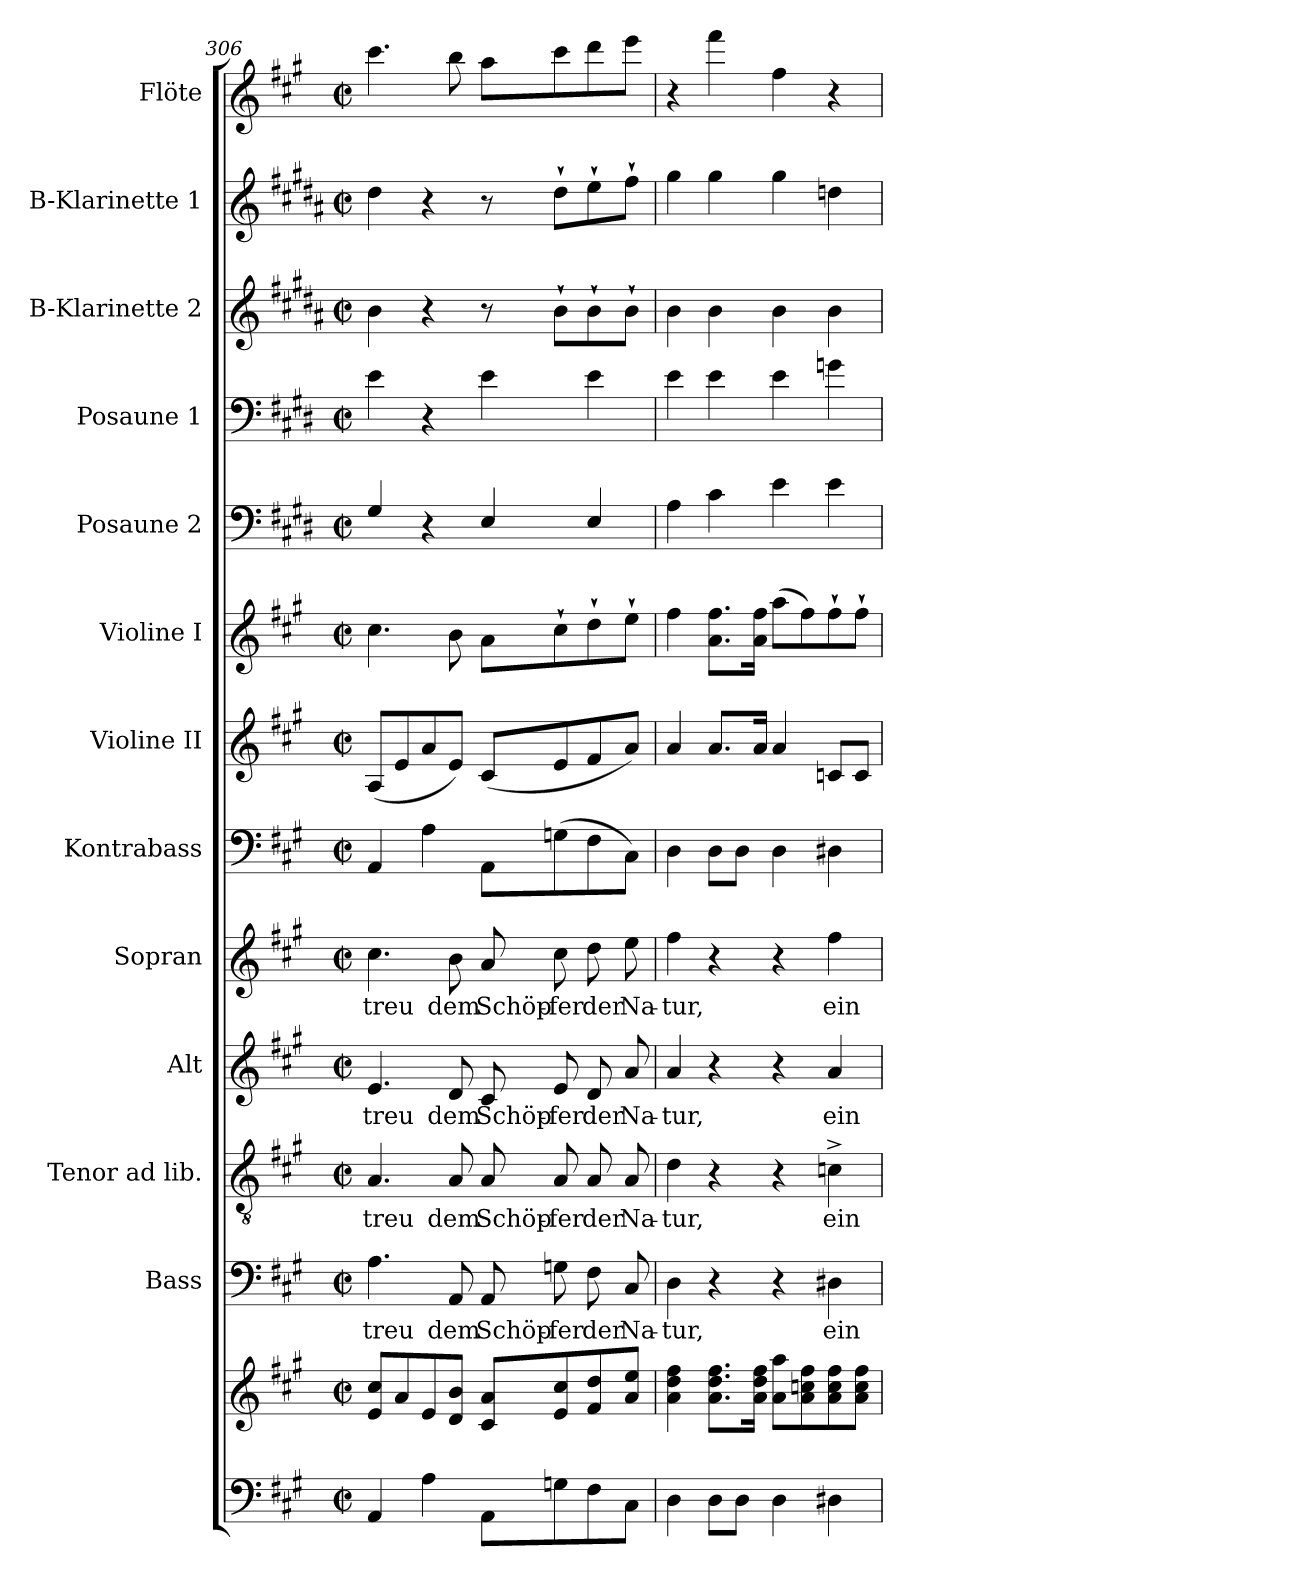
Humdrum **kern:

**kern	**kern	**kern	**text	**kern	**text	**kern	**text	**kern	**text	**kern	**kern	**kern	**kern	**kern	**kern	**kern	**kern
*part13	*part13	*part12	*part12	*part11	*part11	*part10	*part10	*part9	*part9	*part8	*part7	*part6	*part5	*part4	*part3	*part2	*part1
*staff14	*staff13	*staff12	*staff12	*staff11	*staff11	*staff10	*staff10	*staff9	*staff9	*staff8	*staff7	*staff6	*staff5	*staff4	*staff3	*staff2	*staff1
*	*	*I"Bass	*	*I"Tenor ad lib.	*	*I"Alt	*	*I"Sopran	*	*I"Kontrabass	*I"Violine II	*I"Violine I	*I"Posaune 2	*I"Posaune 1	*I"B-Klarinette 2	*I"B-Klarinette 1	*I"Flöte
*	*	*I'B.	*	*I'T.	*	*I'A.	*	*I'S.	*	*I'Kb.	*I'Vl. II	*I'Vl. I	*I'Pos 2	*I'Pos. 1	*I'B Kl. 2	*I'B Kl. 1	*I'Fl.
*clefF4	*clefG2	*clefF4	*	*clefGv2	*	*clefG2	*	*clefG2	*	*clefF4	*clefG2	*clefG2	*clefF4	*clefF4	*clefG2	*clefG2	*clefG2
*	*	*	*	*	*	*	*	*	*	*ITrd7c12	*	*	*ITrd4c7	*ITrd4c7	*ITrd1c2	*ITrd1c2	*
*k[f#c#g#]	*k[f#c#g#]	*k[f#c#g#]	*	*k[f#c#g#]	*	*k[f#c#g#]	*	*k[f#c#g#]	*	*k[f#c#g#]	*k[f#c#g#]	*k[f#c#g#]	*k[f#c#g#]	*k[f#c#g#]	*k[f#c#g#]	*k[f#c#g#]	*k[f#c#g#]
*A:	*A:	*A:	*	*A:	*	*A:	*	*A:	*	*A:	*A:	*A:	*A:	*A:	*A:	*A:	*A:
*M2/2	*M2/2	*M2/2	*	*M2/2	*	*M2/2	*	*M2/2	*	*M2/2	*M2/2	*M2/2	*M2/2	*M2/2	*M2/2	*M2/2	*M2/2
*met(c|)	*met(c|)	*met(c|)	*	*met(c|)	*	*met(c|)	*	*met(c|)	*	*met(c|)	*met(c|)	*met(c|)	*met(c|)	*met(c|)	*met(c|)	*met(c|)	*met(c|)
=306	=306	=306	=306	=306	=306	=306	=306	=306	=306	=306	=306	=306	=306	=306	=306	=306	=306
!	!	!	!LO:LY:b	!	!LO:LY:b	!	!LO:LY:b	!	!LO:LY:b	!	!	!	!	!	!	!	!
4AA/	8e/ 8cc#/L	4.A\	-treu	4.A/	-treu	4.e/	-treu	4.cc#\	-treu	4AAA/	(<8A/L	4.cc#\	4C#/	4A\	4a\	4cc#\	4.ccc#\
.	8a/	.	.	.	.	.	.	.	.	.	8e/	.	.	.	.	.	.
4A\	8e/	.	.	.	.	.	.	.	.	4AA\	8a/	.	4r	4r	4r	4r	.
!	!	!	!LO:LY:b	!	!LO:LY:b	!	!LO:LY:b	!	!LO:LY:b	!	!	!	!	!	!	!	!
.	8d/ 8b/J	8AA/	dem	8A/	dem	8d/	dem	8b\	dem	.	8e/J)	8b\	.	.	.	.	8bb\
!	!	!	!LO:LY:b	!	!LO:LY:b	!	!LO:LY:b	!	!LO:LY:b	!	!	!	!	!	!	!	!
8AA\L	8c#/ 8a/L	8AA/	Schöp-	8A/	Schöp-	8c#/	Schöp-	8a/	Schöp-	8AAA\L	(<8c#/L	8a\L	4AA/	4A\	8r	8r	8aa\L
!	!	!	!LO:LY:b	!	!LO:LY:b	!	!LO:LY:b	!	!LO:LY:b	!	!	!	!	!	!	!	!
8Gn\	8e/ 8cc#/	8Gn\	-fer	8A/	-fer	8e/	-fer	8cc#\	-fer	(>8GGn\	8e/	8cc#`>\	.	.	8a`>\L	8cc#`>\L	8ccc#\
!	!	!	!LO:LY:b	!	!LO:LY:b	!	!LO:LY:b	!	!LO:LY:b	!	!	!	!	!	!	!	!
8F#\	8f#/ 8dd/	8F#\	der	8A/	der	8d/	der	8dd\	der	8FF#\	8f#/	8dd`>\	4AA/	4A\	8a`>\	8dd`>\	8ddd\
!	!	!	!LO:LY:b	!	!LO:LY:b	!	!LO:LY:b	!	!LO:LY:b	!	!	!	!	!	!	!	!
8C#\J	8a/ 8ee/J	8C#/	Na-	8A/	Na-	8a/	Na-	8ee\	Na-	8CC#\J)	8a/J)	8ee`>\J	.	.	8a`>\J	8ee`>\J	8eee\J
!!LO:PB:g=z
=307	=307	=307	=307	=307	=307	=307	=307	=307	=307	=307	=307	=307	=307	=307	=307	=307	=307
!	!	!	!LO:LY:b	!	!LO:LY:b	!	!LO:LY:b	!	!LO:LY:b	!	!	!	!	!	!	!	!
4D\	4a\ 4dd\ 4ff#\	4D\	-tur,	4d\	-tur,	4a/	-tur,	4ff#\	-tur,	4DD\	4a/	4ff#\	4D\	4A\	4a\	4ff#\	4r
8D\L	8.a\ 8.dd\ 8.ff#\L	4r	.	4r	.	4r	.	4r	.	8DD\L	8.a/L	8.a\ 8.ff#\L	4F#\	4A\	4a\	4ff#\	4fff#\
8D\J	.	.	.	.	.	.	.	.	.	8DD\J	.	.	.	.	.	.	.
.	16a\ 16dd\ 16ff#\Jk	.	.	.	.	.	.	.	.	.	16a/Jk	16a\ 16ff#\Jk	.	.	.	.	.
4D\	8a\ 8aa\L	4r	.	4r	.	4r	.	4r	.	4DD\	4a/	(>8aa\L	4A\	4A\	4a\	4ff#\	4ff#\
.	8a\ 8ccn\ 8ff#\	.	.	.	.	.	.	.	.	.	.	8ff#\)	.	.	.	.	.
!	!	!	!LO:LY:b	!	!LO:LY:b	!	!LO:LY:b	!	!LO:LY:b	!	!	!	!	!	!	!	!
4D#X\	8a\ 8cc\ 8ff#\	4D#X\	ein	4cn^>\	ein	4a/	ein	4ff#\	ein	4DD#X\	8cn/L	8ff#`>\	4A\	4cn\	4a\	4ccn\	4r
.	8a\ 8cc\ 8ff#\J	.	.	.	.	.	.	.	.	.	8c/J	8ff#`>\J	.	.	.	.	.
=	=	=	=	=	=	=	=	=	=	=	=	=	=	=	=	=	=
*-	*-	*-	*-	*-	*-	*-	*-	*-	*-	*-	*-	*-	*-	*-	*-	*-	*-
